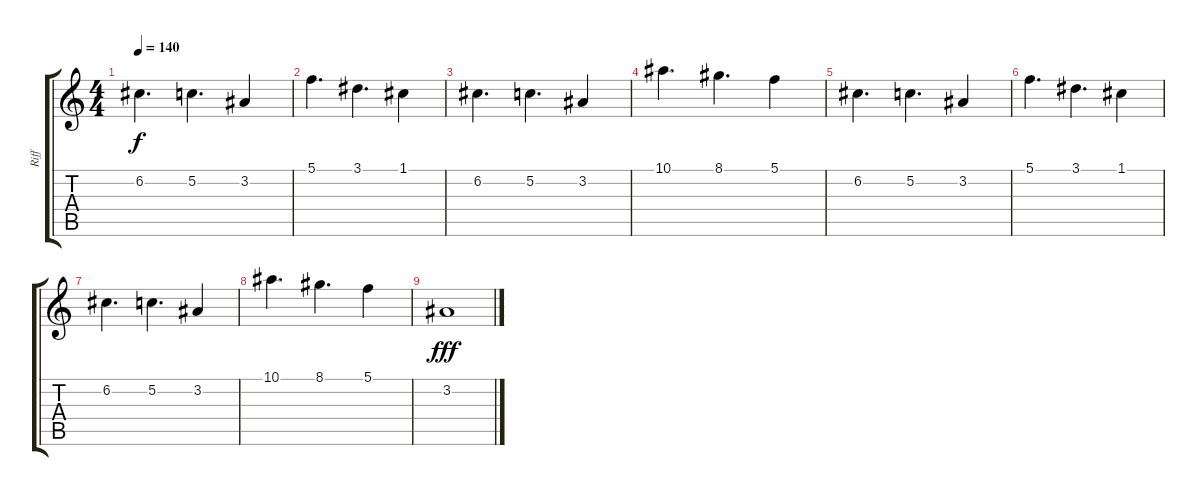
\track ("Riff" "Riff") {instrument distortionguitar}
\staff {score tabs}
\tuning (C4 G3 Eb3 Bb2 F2 C2) {hide}
\ts (4 4)
\tempo 140
\clef g2
\ks c
6.2.4{d dy f} 5.2.4{d} 3.2.4 |
5.1.4{d} 3.1.4{d} 1.1.4 |
6.2.4{d} 5.2.4{d} 3.2.4 |
10.1.4{d} 8.1.4{d} 5.1.4 |
6.2.4{d} 5.2.4{d} 3.2.4 |
5.1.4{d} 3.1.4{d} 1.1.4 |
6.2.4{d} 5.2.4{d} 3.2.4 |
10.1.4{d} 8.1.4{d} 5.1.4 |
3.2.1{dy fff}
